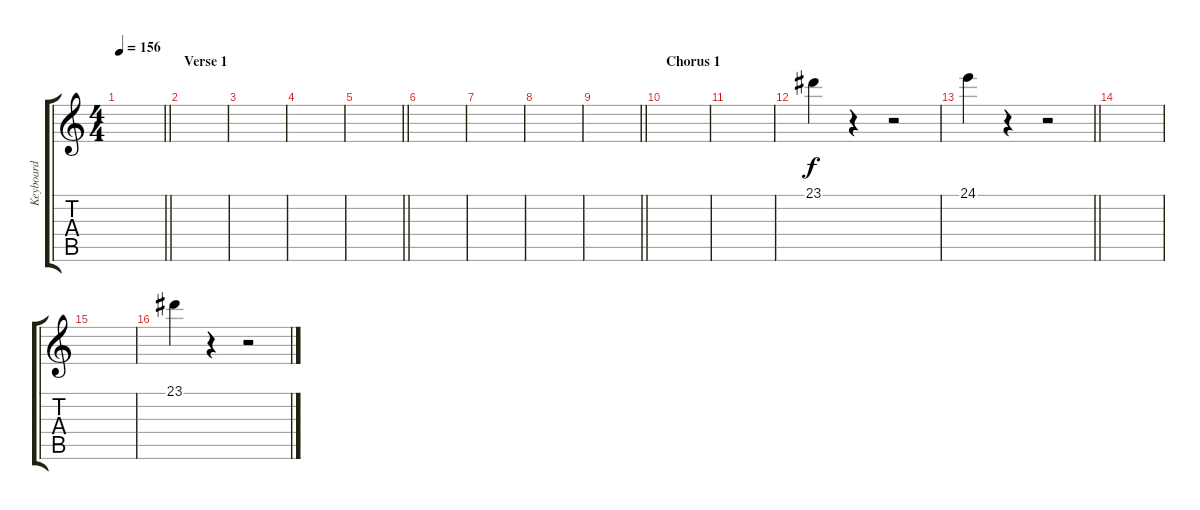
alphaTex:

\track ("Keyboard" "Keyboard") {instrument pad1newage}
\staff {score tabs}
\tuning (E4 B3 G3 D3 A2 E2) {hide}
\ts (4 4)
\tempo 156
\clef g2
\barLineRight lightlight
\ks c
|
\section ("" "Verse 1")
|
|
|
\barLineRight lightlight
|
|
|
|
\barLineRight lightlight
|
\section ("" "Chorus 1")
|
|
23.1.4 r.4 r.2 |
\barLineRight lightlight
24.1.4 r.4 r.2 |
|
|
23.1.4 r.4 r.2
